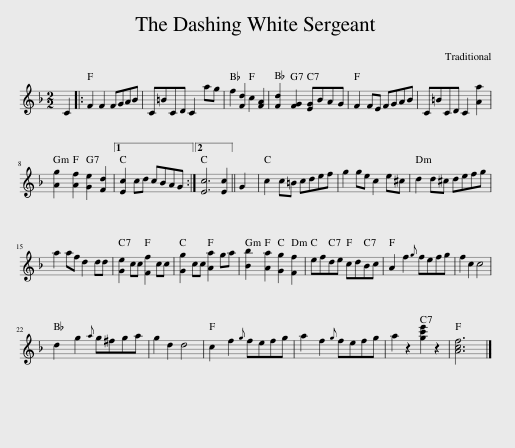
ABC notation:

X:1
L:1/8
M:2/2
I:linebreak $
K:F
V:1 treble
V:1
 C2 |: F2 F2 FGAB | C=BCD C2 ag | f2 [Fd]2 c2 [FA]2 | [Fd]2 [FG]2 [EG]BAG | %5
 F2 FE FGAB | C=BCD C2 [Aa]2 |$ [Ag]2 [Af]2 [Ge]2 [Fd]2 |1 [Ec]2 cd cBAG :|2 [Ec]6 [Ec]2 || %10
 G2 | c2 c=B cdef | g2 ge c2 e^c | d2 d^c defg |$ a2 af d2 dd | %15
 [Ge]2 cc [Ff]2 cc | [Gg]2 cc [Aa]2 ga | [Bb]2 [Aa]2 [Gg]2 [Ff]2 | efde cdBc | A2 f2{g} fefg | %20
 f2 c2 c4 |$ d2 g2{a} g^fga | g2 d2 d4 | c2 f2{g} fefg | a2 f2{g} fefg | %25
 a2 z2 [gc'e']2 z2 | [Acf]6 |] %27
